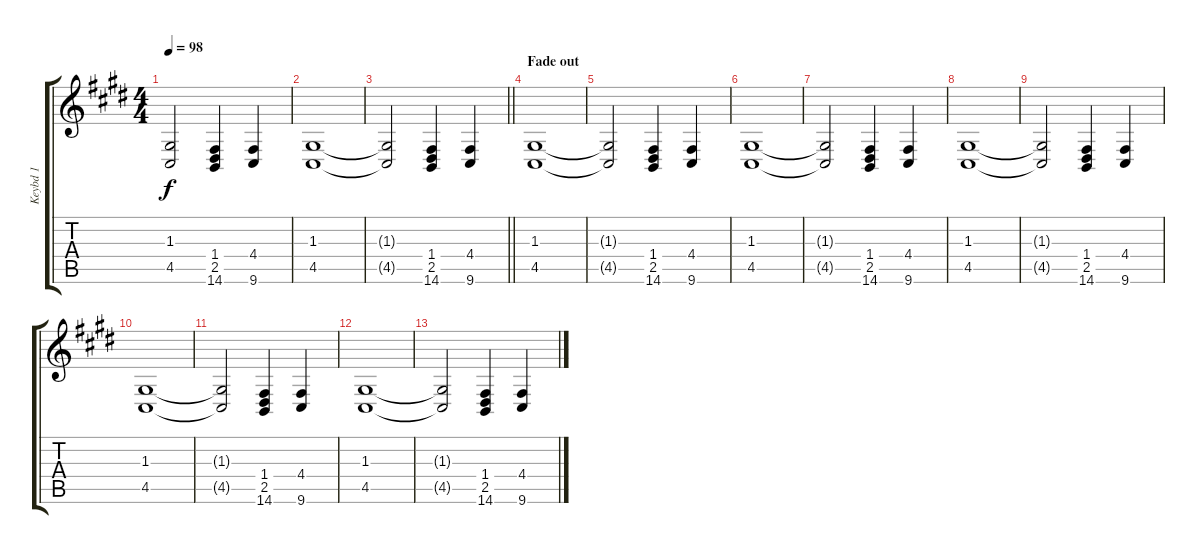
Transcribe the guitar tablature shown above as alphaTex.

\track ("Keybd 1" "Keybd 1") {instrument pad8sweep}
\staff {score tabs}
\tuning (E4 B3 G3 D3 A2 E2) {hide}
\ts (4 4)
\tempo 98
\clef g2
\ks c#minor
(1.3{t} 4.5{t}).2{dy f} (1.4 2.5 14.6).4 (4.4 9.6).4 |
(1.3 4.5).1 |
\barLineRight lightlight
(1.3{t} 4.5{t}).2 (1.4 2.5 14.6).4 (4.4 9.6).4 |
\section ("" "Fade out")
(1.3 4.5).1 |
(1.3{t} 4.5{t}).2 (1.4 2.5 14.6).4 (4.4 9.6).4 |
(1.3 4.5).1 |
(1.3{t} 4.5{t}).2 (1.4 2.5 14.6).4 (4.4 9.6).4 |
(1.3 4.5).1 |
(1.3{t} 4.5{t}).2 (1.4 2.5 14.6).4 (4.4 9.6).4 |
(1.3 4.5).1 |
(1.3{t} 4.5{t}).2 (1.4 2.5 14.6).4 (4.4 9.6).4 |
(1.3 4.5).1 |
(1.3{t} 4.5{t}).2 (1.4 2.5 14.6).4 (4.4 9.6).4
